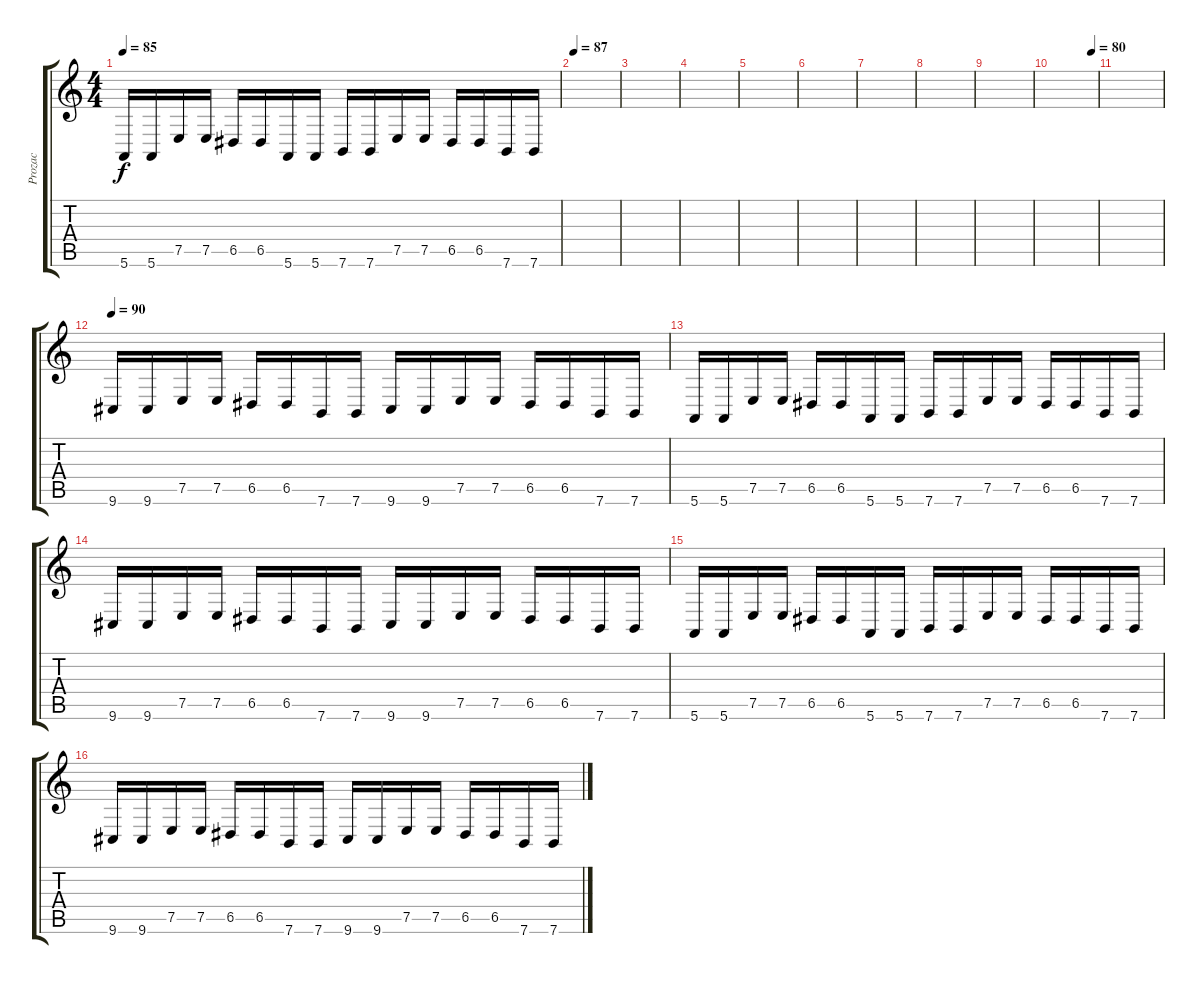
\track ("Prozac" "Prozac") {instrument violin}
\staff {score tabs}
\tuning (E4 B3 G3 D3 A2 E2) {hide}
\ts (4 4)
\tempo 85
\clef g2
\ks c
5.6.16{dy f} 5.6.16 7.5.16 7.5.16 6.5.16 6.5.16 5.6.16 5.6.16 7.6.16 7.6.16 7.5.16 7.5.16 6.5.16 6.5.16 7.6.16 7.6.16{instrument telephonering} |
\tempo 87
|
|
|
|
|
|
|
|
\tempo (80 0.875)
|
|
\tempo 90
9.6.16{instrument violin} 9.6.16 7.5.16 7.5.16 6.5.16 6.5.16 7.6.16 7.6.16 9.6.16 9.6.16 7.5.16 7.5.16 6.5.16 6.5.16 7.6.16 7.6.16 |
5.6.16 5.6.16 7.5.16 7.5.16 6.5.16 6.5.16 5.6.16 5.6.16 7.6.16 7.6.16 7.5.16 7.5.16 6.5.16 6.5.16 7.6.16 7.6.16 |
9.6.16 9.6.16 7.5.16 7.5.16 6.5.16 6.5.16 7.6.16 7.6.16 9.6.16 9.6.16 7.5.16 7.5.16 6.5.16 6.5.16 7.6.16 7.6.16 |
5.6.16 5.6.16 7.5.16 7.5.16 6.5.16 6.5.16 5.6.16 5.6.16 7.6.16 7.6.16 7.5.16 7.5.16 6.5.16 6.5.16 7.6.16 7.6.16 |
9.6.16 9.6.16 7.5.16 7.5.16 6.5.16 6.5.16 7.6.16 7.6.16 9.6.16 9.6.16 7.5.16 7.5.16 6.5.16 6.5.16 7.6.16 7.6.16
